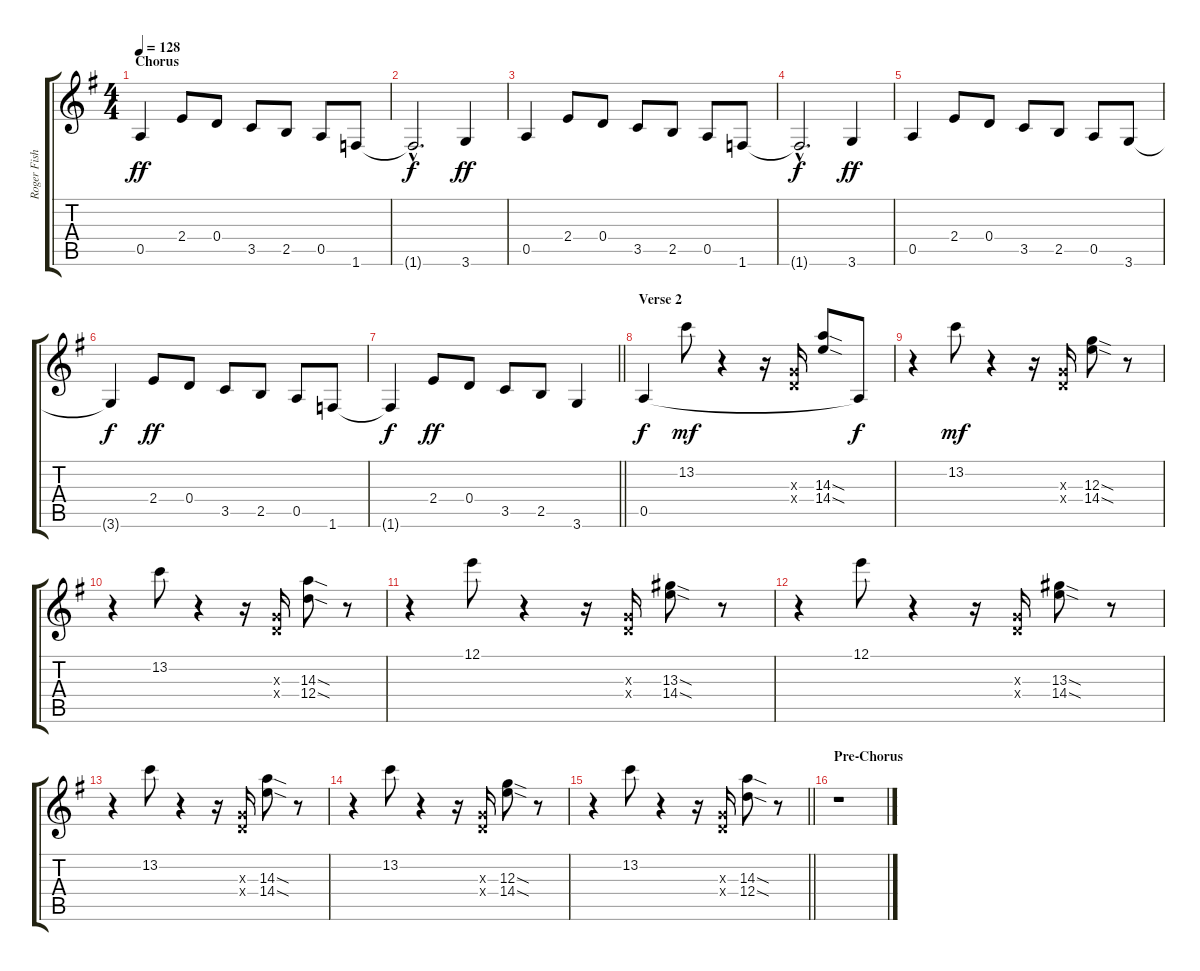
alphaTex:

\track ("Roger Fisher" "Roger Fish") {instrument overdrivenguitar}
\staff {score tabs}
\tuning (E4 B3 G3 D3 A2 E2) {hide}
\ts (4 4)
\section ("" "Chorus")
\tempo 128
\clef g2
\ks g
0.5.4{dy ff} 2.4.8 0.4.8 3.5.8 2.5.8 0.5.8 1.6.8 |
1.6{hac t}.2{d dy f} 3.6.4{dy ff} |
0.5.4 2.4.8 0.4.8 3.5.8 2.5.8 0.5.8 1.6.8 |
1.6{hac t}.2{d dy f} 3.6.4{dy ff} |
0.5.4 2.4.8 0.4.8 3.5.8 2.5.8 0.5.8 3.6.8 |
3.6{t}.4{dy f} 2.4.8{dy ff} 0.4.8 3.5.8 2.5.8 0.5.8 1.6.8 |
\barLineRight lightlight
1.6{t}.4{dy f} 2.4.8{dy ff} 0.4.8 3.5.8 2.5.8 3.6.4 |
\section ("" "Verse 2")
0.5.4{dy f} 13.2.8{dy mf} r.4 r.16 (0.3{x} 0.4{x}).16 (14.3{sod} 14.4{sod}).8 0.5{t}.8{dy f} |
r.4 13.2.8{dy mf} r.4 r.16 (0.3{x} 0.4{x}).16 (12.3{sod} 14.4{sod}).8 r.8 |
r.4 13.2.8 r.4 r.16 (0.3{x} 0.4{x}).16 (14.3{sod} 12.4{sod}).8 r.8 |
r.4 12.1.8 r.4 r.16 (0.3{x} 0.4{x}).16 (13.3{sod} 14.4{sod}).8 r.8 |
r.4 12.1.8 r.4 r.16 (0.3{x} 0.4{x}).16 (13.3{sod} 14.4{sod}).8 r.8 |
r.4 13.2.8 r.4 r.16 (0.3{x} 0.4{x}).16 (14.3{sod} 14.4{sod}).8 r.8 |
r.4 13.2.8 r.4 r.16 (0.3{x} 0.4{x}).16 (12.3{sod} 14.4{sod}).8 r.8 |
\barLineRight lightlight
r.4 13.2.8 r.4 r.16 (0.3{x} 0.4{x}).16 (14.3{sod} 12.4{sod}).8 r.8 |
\section ("" "Pre-Chorus")
r.1
